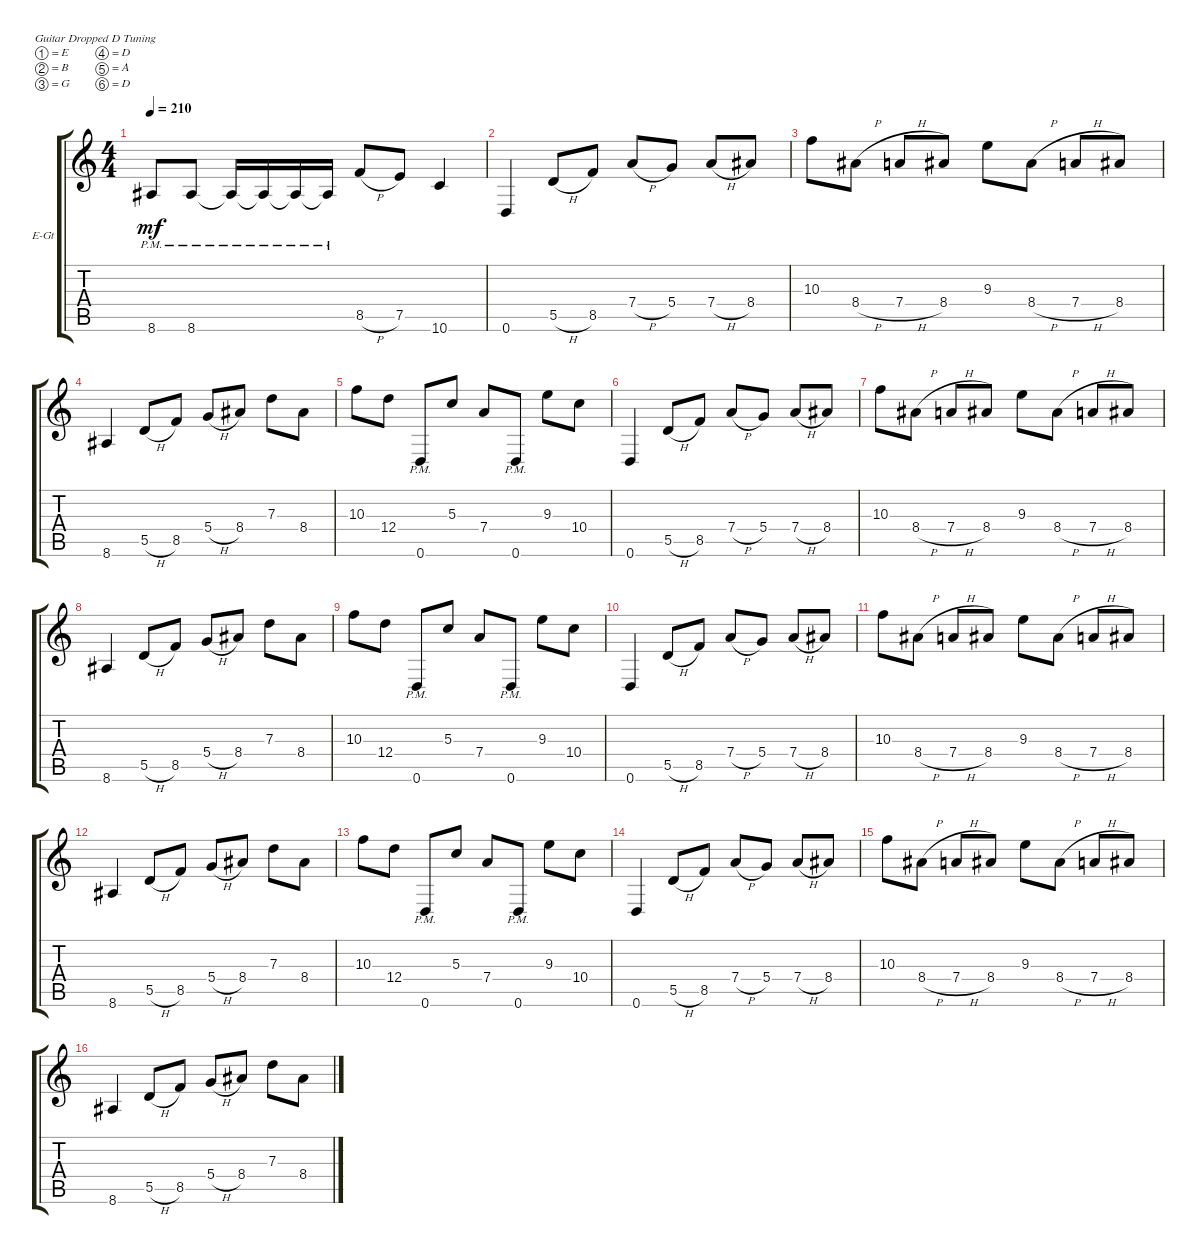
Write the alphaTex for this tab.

\defaultSystemsLayout 4
\bracketExtendMode groupsimilarinstruments
\firstSystemTrackNameOrientation horizontal
\otherSystemsTrackNameOrientation horizontal
\track ("Rhythm 1" "E-Gt") {instrument distortionguitar}
\staff {score tabs}
\tuning (E4 B3 G3 D3 A2 D2)
\ts (4 4)
\tempo 210
\clef g2
\ks c
8.6{pm}.8{dy mf} 8.6{pm}.8 8.6{pm t}.16 8.6{pm t}.16 8.6{pm t}.16 8.6{pm t}.16 8.5{h}.8 7.5.8 10.6.4 |
0.6.4 5.5{h}.8 8.5.8 7.4{h}.8 5.4.8 7.4{h}.8 8.4.8 |
10.3.8 8.4{h}.8 7.4{h}.8 8.4.8 9.3.8 8.4{h}.8 7.4{h}.8 8.4.8 |
8.6.4 5.5{h}.8 8.5.8 5.4{h}.8 8.4.8 7.3.8 8.4.8 |
10.3.8 12.4.8 0.6{pm}.8 5.3.8 7.4.8 0.6{pm}.8 9.3.8 10.4.8 |
0.6.4 5.5{h}.8 8.5.8 7.4{h}.8 5.4.8 7.4{h}.8 8.4.8 |
10.3.8 8.4{h}.8 7.4{h}.8 8.4.8 9.3.8 8.4{h}.8 7.4{h}.8 8.4.8 |
8.6.4 5.5{h}.8 8.5.8 5.4{h}.8 8.4.8 7.3.8 8.4.8 |
10.3.8 12.4.8 0.6{pm}.8 5.3.8 7.4.8 0.6{pm}.8 9.3.8 10.4.8 |
0.6.4 5.5{h}.8 8.5.8 7.4{h}.8 5.4.8 7.4{h}.8 8.4.8 |
10.3.8 8.4{h}.8 7.4{h}.8 8.4.8 9.3.8 8.4{h}.8 7.4{h}.8 8.4.8 |
8.6.4 5.5{h}.8 8.5.8 5.4{h}.8 8.4.8 7.3.8 8.4.8 |
10.3.8 12.4.8 0.6{pm}.8 5.3.8 7.4.8 0.6{pm}.8 9.3.8 10.4.8 |
0.6.4 5.5{h}.8 8.5.8 7.4{h}.8 5.4.8 7.4{h}.8 8.4.8 |
10.3.8 8.4{h}.8 7.4{h}.8 8.4.8 9.3.8 8.4{h}.8 7.4{h}.8 8.4.8 |
8.6.4 5.5{h}.8 8.5.8 5.4{h}.8 8.4.8 7.3.8 8.4.8
